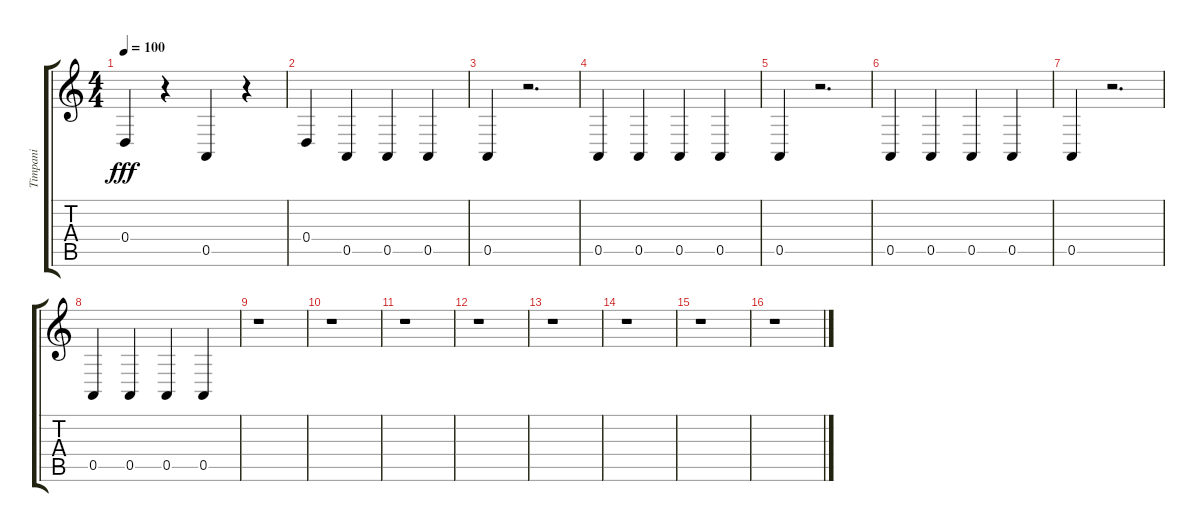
\track ("Timpani" "Timpani") {instrument timpani}
\staff {score tabs}
\tuning (E4 B3 G3 D3 A2 E2) {hide}
\ts (4 4)
\tempo 100
\clef g2
\ks c
0.4.4{dy fff} r.4 0.5.4 r.4 |
0.4.4 0.5.4 0.5.4 0.5.4 |
0.5.4 r.2{d} |
0.5.4 0.5.4 0.5.4 0.5.4 |
0.5.4 r.2{d} |
0.5.4 0.5.4 0.5.4 0.5.4 |
0.5.4 r.2{d} |
0.5.4 0.5.4 0.5.4 0.5.4 |
r.1 |
r.1 |
r.1 |
r.1 |
r.1 |
r.1 |
r.1 |
r.1
